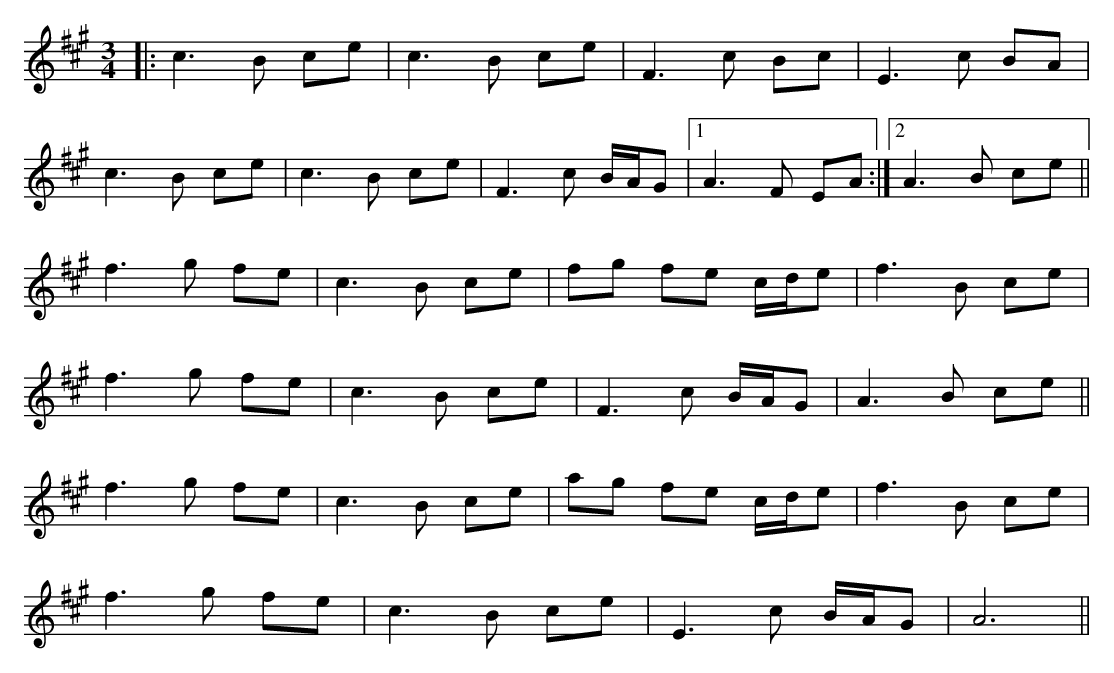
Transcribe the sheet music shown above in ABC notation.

X:1
M:3/4
K:A
|:c3B ce|c3B ce|F3c Bc|E3c BA|
c3B ce|c3B ce|F3c B/A/G|1 A3F EA:|2 A3B ce||
f3g fe|c3B ce|fg fe c/d/e|f3B ce|
f3g fe|c3B ce|F3c B/A/G|A3B ce||
f3g fe|c3B ce|ag fe c/d/e|f3B ce|
f3g fe|c3B ce|E3c B/A/G|A6||
